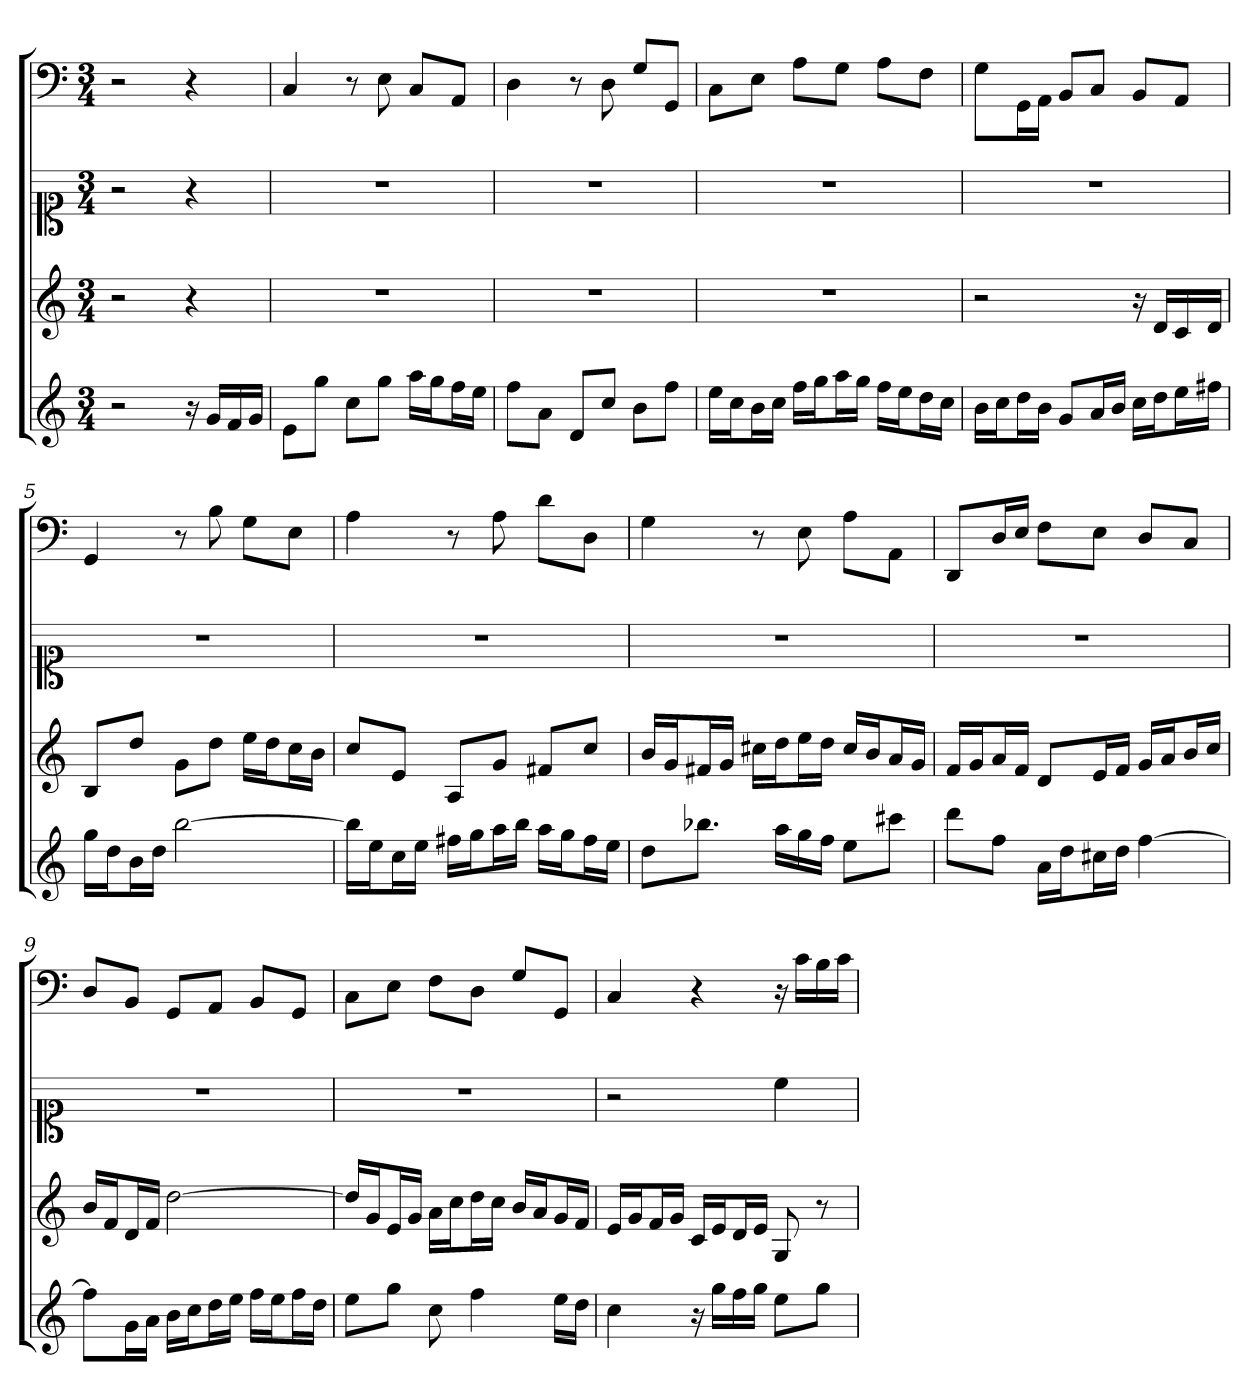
**kern	**kern	**kern	**kern
*part4	*part3	*part2	*part1
*staff4	*staff3	*staff2	*staff1
*	*	*clefC1	*clefF4
*k[]	*k[]	*k[]	*k[]
*C:	*C:	*C:	*C:
*M3/4	*M3/4	*M3/4	*M3/4
=	=	=	=
2r	2r	2r	2r
16r	4r	4r	4r
16gLL	.	.	.
16f	.	.	.
16gJJ	.	.	.
=1	=1	=1	=1
8eL	2.r	2.r	4C
8ggJ	.	.	.
8ccL	.	.	8r
8ggJ	.	.	8E
16aaLL	.	.	8C/L
16ggJ	.	.	.
16ffL	.	.	8AA/J
16eeJJ	.	.	.
=2	=2	=2	=2
8ffL	2.r	2.r	4D
8aJ	.	.	.
8dL	.	.	8r
8ccJ	.	.	8D
8bL	.	.	8G/L
8ffJ	.	.	8GG/J
=3	=3	=3	=3
16eeLL	2.r	2.r	8C\L
16ccJ	.	.	.
16bL	.	.	8E\J
16ccJJ	.	.	.
16ffLL	.	.	8A\L
16ggJ	.	.	.
16aaL	.	.	8G\J
16ggJJ	.	.	.
16ffLL	.	.	8A\L
16eeJ	.	.	.
16ddL	.	.	8F\J
16ccJJ	.	.	.
=4	=4	=4	=4
16bLL	2r	2.r	8G\L
16ccJ	.	.	.
16ddL	.	.	16GG\L
16bJJ	.	.	16AA\JJ
8gL	.	.	8BB/L
16aL	.	.	8C/J
16bJJ	.	.	.
16ccLL	16r	.	8BB/L
16ddJ	16dLL	.	.
16eeL	16c	.	8AA/J
16ff#XJJ	16dJJ	.	.
=5	=5	=5	=5
16ggLL	8BL	2.r	4GG
16ddJ	.	.	.
16bL	8ddJ	.	.
16ddJJ	.	.	.
[2bb	8gL	.	8r
.	8ddJ	.	8B
.	16eeLL	.	8G\L
.	16ddJ	.	.
.	16ccL	.	8E\J
.	16bJJ	.	.
=6	=6	=6	=6
16bbLL]	8ccL	2.r	4A
16eeJ	.	.	.
16ccL	8eJ	.	.
16eeJJ	.	.	.
16ff#XLL	8AL	.	8r
16ggJ	.	.	.
16aaL	8gJ	.	8A
16bbJJ	.	.	.
16aaLL	8f#XL	.	8d\L
16ggJ	.	.	.
16ff#L	8ccJ	.	8D\J
16eeJJ	.	.	.
=7	=7	=7	=7
8ddL	16bLL	2.r	4G
.	16gJ	.	.
8.bb-XJ	16f#XL	.	.
.	16gJJ	.	.
.	16cc#XLL	.	8r
16aaLL	16ddJ	.	.
16gg	16eeL	.	8E
16ffJJ	16ddJJ	.	.
8eeL	16cc#LL	.	8A\L
.	16bJ	.	.
8ccc#XJ	16aL	.	8AA\J
.	16gJJ	.	.
=8	=8	=8	=8
8dddL	16fLL	2.r	8DD/L
.	16gJ	.	.
8ffJ	16aL	.	16D/L
.	16fJJ	.	16E/JJ
16aLL	8dL	.	8F\L
16ddJ	.	.	.
16cc#XL	16eL	.	8E\J
16ddJJ	16fJJ	.	.
[4ff	16gLL	.	8D/L
.	16aJ	.	.
.	16bL	.	8C/J
.	16ccJJ	.	.
=9	=9	=9	=9
8ffL]	16bLL	2.r	8D/L
.	16fJ	.	.
16gL	16dL	.	8BB/J
16aJJ	16fJJ	.	.
16bLL	[2dd	.	8GG/L
16ccJ	.	.	.
16ddL	.	.	8AA/J
16eeJJ	.	.	.
16ffLL	.	.	8BB/L
16eeJ	.	.	.
16ffL	.	.	8GG/J
16ddJJ	.	.	.
=10	=10	=10	=10
8eeL	16ddLL]	2.r	8C\L
.	16gJ	.	.
8ggJ	16eL	.	8E\J
.	16gJJ	.	.
8cc	16aLL	.	8F\L
.	16ccJ	.	.
4ff	16ddL	.	8D\J
.	16ccJJ	.	.
.	16bLL	.	8G/L
.	16aJ	.	.
16eeLL	16gL	.	8GG/J
16ddJJ	16fJJ	.	.
=11	=11	=11	=11
4cc	16eLL	2r	4C
.	16gJ	.	.
.	16fL	.	.
.	16gJJ	.	.
16r	16cLL	.	4r
16ggLL	16eJ	.	.
16ff	16dL	.	.
16ggJJ	16eJJ	.	.
8eeL	8G	4cc	16r
.	.	.	16c\LL
8ggJ	8r	.	16B\
.	.	.	16c\JJ
=	=	=	=
*-	*-	*-	*-
